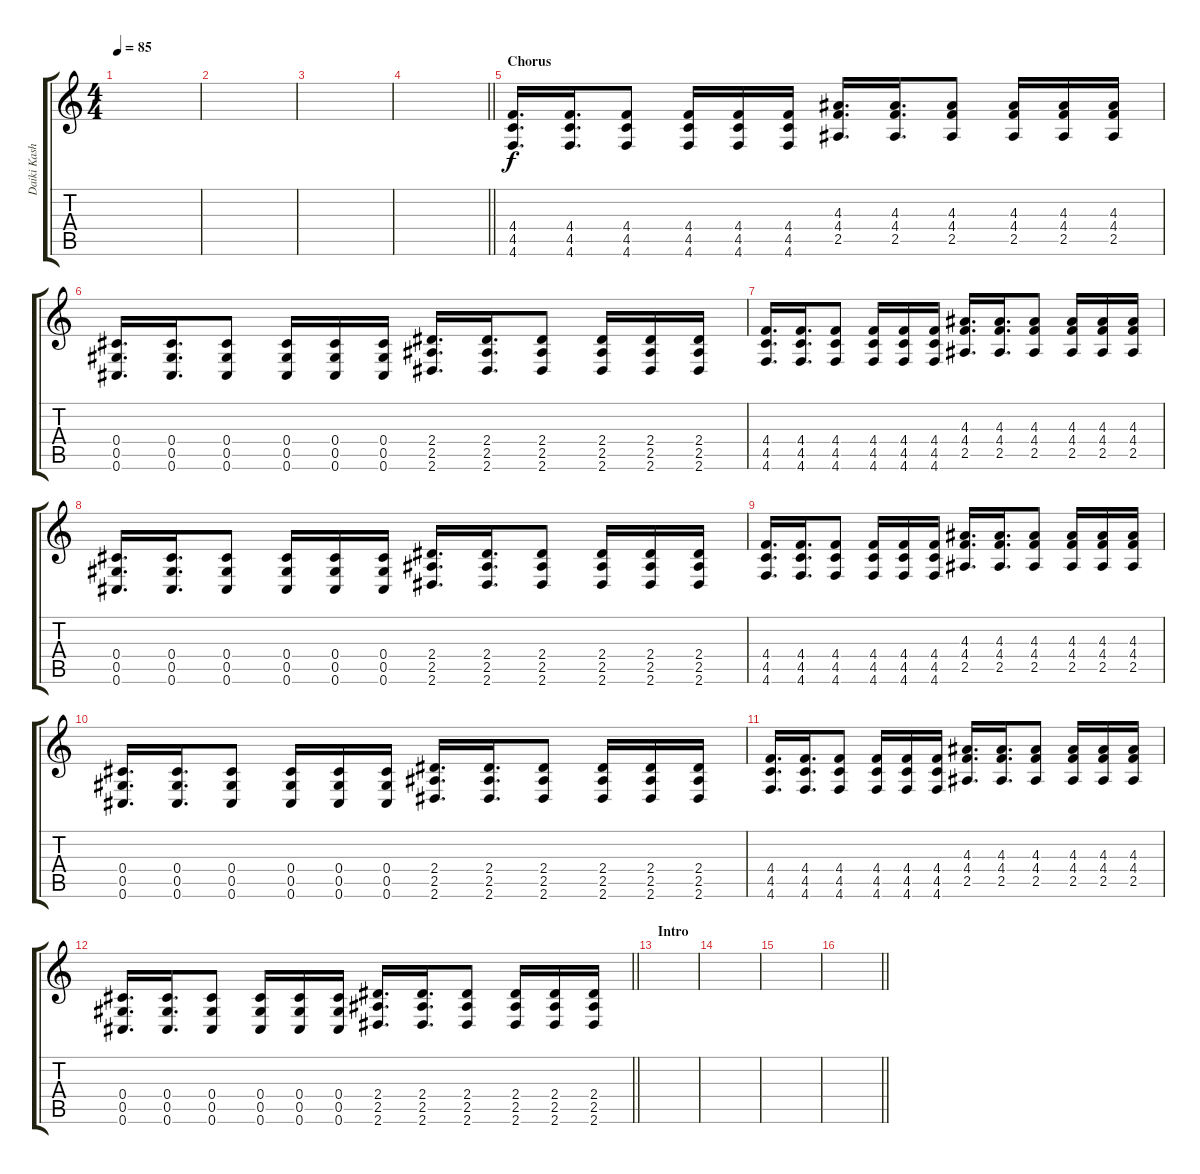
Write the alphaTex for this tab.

\track ("Daiki Kasho (Guitar 2)" "Daiki Kash") {instrument distortionguitar}
\staff {score tabs}
\tuning (Eb4 Bb3 Gb3 Db3 Ab2 Db2) {hide}
\ts (4 4)
\tempo 85
\clef g2
\ks c
|
|
|
\barLineRight lightlight
|
\section ("" "Chorus")
(4.4 4.5 4.6).16{d} (4.4 4.5 4.6).16{d} (4.4 4.5 4.6).8 (4.4 4.5 4.6).16 (4.4 4.5 4.6).16 (4.4 4.5 4.6).16 (4.3 4.4 2.5).16{d} (4.3 4.4 2.5).16{d} (4.3 4.4 2.5).8 (4.3 4.4 2.5).16 (4.3 4.4 2.5).16 (4.3 4.4 2.5).16 |
(0.4 0.5 0.6).16{d} (0.4 0.5 0.6).16{d} (0.4 0.5 0.6).8 (0.4 0.5 0.6).16 (0.4 0.5 0.6).16 (0.4 0.5 0.6).16 (2.4 2.5 2.6).16{d} (2.4 2.5 2.6).16{d} (2.4 2.5 2.6).8 (2.4 2.5 2.6).16 (2.4 2.5 2.6).16 (2.4 2.5 2.6).16 |
(4.4 4.5 4.6).16{d} (4.4 4.5 4.6).16{d} (4.4 4.5 4.6).8 (4.4 4.5 4.6).16 (4.4 4.5 4.6).16 (4.4 4.5 4.6).16 (4.3 4.4 2.5).16{d} (4.3 4.4 2.5).16{d} (4.3 4.4 2.5).8 (4.3 4.4 2.5).16 (4.3 4.4 2.5).16 (4.3 4.4 2.5).16 |
(0.4 0.5 0.6).16{d} (0.4 0.5 0.6).16{d} (0.4 0.5 0.6).8 (0.4 0.5 0.6).16 (0.4 0.5 0.6).16 (0.4 0.5 0.6).16 (2.4 2.5 2.6).16{d} (2.4 2.5 2.6).16{d} (2.4 2.5 2.6).8 (2.4 2.5 2.6).16 (2.4 2.5 2.6).16 (2.4 2.5 2.6).16 |
(4.4 4.5 4.6).16{d} (4.4 4.5 4.6).16{d} (4.4 4.5 4.6).8 (4.4 4.5 4.6).16 (4.4 4.5 4.6).16 (4.4 4.5 4.6).16 (4.3 4.4 2.5).16{d} (4.3 4.4 2.5).16{d} (4.3 4.4 2.5).8 (4.3 4.4 2.5).16 (4.3 4.4 2.5).16 (4.3 4.4 2.5).16 |
(0.4 0.5 0.6).16{d} (0.4 0.5 0.6).16{d} (0.4 0.5 0.6).8 (0.4 0.5 0.6).16 (0.4 0.5 0.6).16 (0.4 0.5 0.6).16 (2.4 2.5 2.6).16{d} (2.4 2.5 2.6).16{d} (2.4 2.5 2.6).8 (2.4 2.5 2.6).16 (2.4 2.5 2.6).16 (2.4 2.5 2.6).16 |
(4.4 4.5 4.6).16{d} (4.4 4.5 4.6).16{d} (4.4 4.5 4.6).8 (4.4 4.5 4.6).16 (4.4 4.5 4.6).16 (4.4 4.5 4.6).16 (4.3 4.4 2.5).16{d} (4.3 4.4 2.5).16{d} (4.3 4.4 2.5).8 (4.3 4.4 2.5).16 (4.3 4.4 2.5).16 (4.3 4.4 2.5).16 |
\barLineRight lightlight
(0.4 0.5 0.6).16{d} (0.4 0.5 0.6).16{d} (0.4 0.5 0.6).8 (0.4 0.5 0.6).16 (0.4 0.5 0.6).16 (0.4 0.5 0.6).16 (2.4 2.5 2.6).16{d} (2.4 2.5 2.6).16{d} (2.4 2.5 2.6).8 (2.4 2.5 2.6).16 (2.4 2.5 2.6).16 (2.4 2.5 2.6).16 |
\section ("" "Intro")
|
|
|
\barLineRight lightlight
